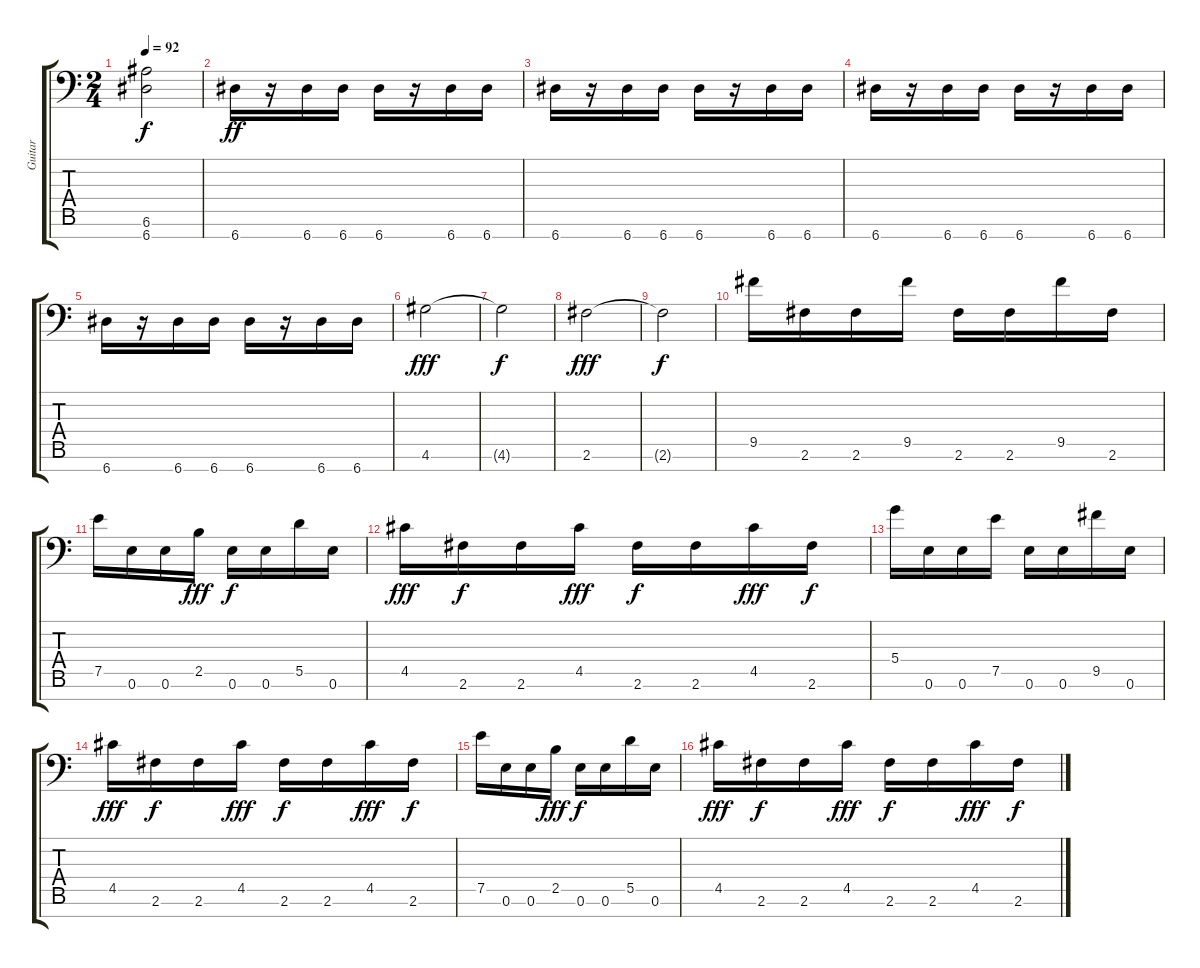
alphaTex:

\track ("Guitar" "Guitar") {instrument distortionguitar}
\staff {score tabs}
\tuning (E4 B3 G3 D3 A2 E2 A1) {hide}
\ts (2 4)
\tempo 92
\clef f4
\ks c
(6.6{t} 6.7{t}).2{dy f} |
6.7.16{dy ff} r.16 6.7.16 6.7.16 6.7.16 r.16 6.7.16 6.7.16 |
6.7.16 r.16 6.7.16 6.7.16 6.7.16 r.16 6.7.16 6.7.16 |
6.7.16 r.16 6.7.16 6.7.16 6.7.16 r.16 6.7.16 6.7.16 |
6.7.16 r.16 6.7.16 6.7.16 6.7.16 r.16 6.7.16 6.7.16 |
4.6.2{dy fff} |
4.6{t}.2{dy f} |
2.6.2{dy fff} |
2.6{t}.2{dy f} |
9.5.16 2.6.16 2.6.16 9.5.16 2.6.16 2.6.16 9.5.16 2.6.16 |
7.5.16 0.6.16 0.6.16 2.5.16{dy fff} 0.6.16{dy f} 0.6.16 5.5.16 0.6.16 |
4.5.16{dy fff} 2.6.16{dy f} 2.6.16 4.5.16{dy fff} 2.6.16{dy f} 2.6.16 4.5.16{dy fff} 2.6.16{dy f} |
5.4.16 0.6.16 0.6.16 7.5.16 0.6.16 0.6.16 9.5.16 0.6.16 |
4.5.16{dy fff} 2.6.16{dy f} 2.6.16 4.5.16{dy fff} 2.6.16{dy f} 2.6.16 4.5.16{dy fff} 2.6.16{dy f} |
7.5.16 0.6.16 0.6.16 2.5.16{dy fff} 0.6.16{dy f} 0.6.16 5.5.16 0.6.16 |
4.5.16{dy fff} 2.6.16{dy f} 2.6.16 4.5.16{dy fff} 2.6.16{dy f} 2.6.16 4.5.16{dy fff} 2.6.16{dy f}
